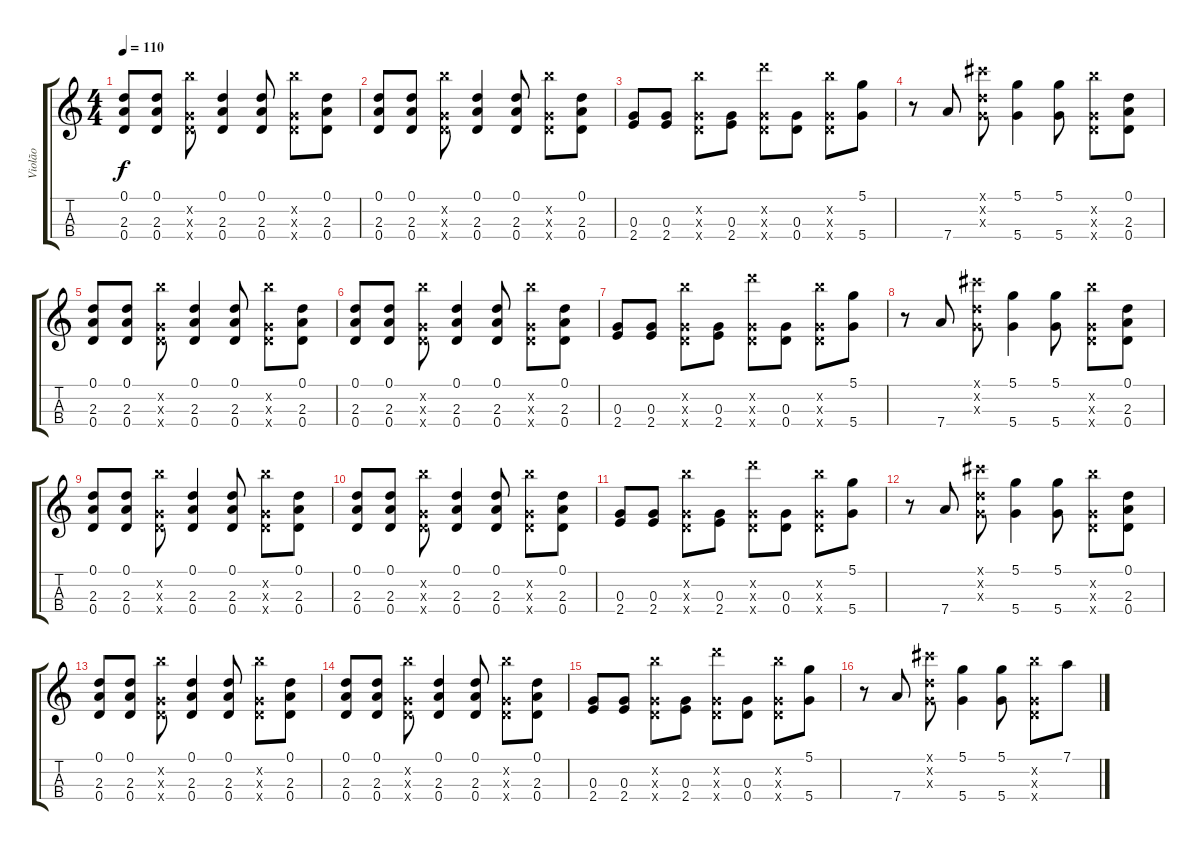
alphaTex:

\track ("Violão" "Violão") {instrument acousticguitarsteel}
\staff {score tabs}
\tuning (D4 B4 G3 D3) {hide}
\ts (4 4)
\tempo 110
\clef g2
\ks c
(0.1 2.3 0.4).8{dy f} (0.1 2.3 0.4).8 (0.2{x} 0.3{x} 0.4{x}).8 (0.1 2.3 0.4).4 (0.1 2.3 0.4).8 (0.2{x} 0.3{x} 0.4{x}).8 (0.1 2.3 0.4).8 |
(0.1 2.3 0.4).8 (0.1 2.3 0.4).8 (0.2{x} 0.3{x} 0.4{x}).8 (0.1 2.3 0.4).4 (0.1 2.3 0.4).8 (0.2{x} 0.3{x} 0.4{x}).8 (0.1 2.3 0.4).8 |
(0.3 2.4).8 (0.3 2.4).8 (0.2{x} 0.3{x} 0.4{x}).8 (0.3 2.4).8 (3.2{x} 0.3{x} 0.4{x}).8 (0.3 0.4).8 (0.2{x} 0.3{x} 0.4{x}).8 (5.1 5.4).8 |
r.8 7.4.8 (0.1{x} 2.2{x} 0.3{x}).8 (5.1 5.4).4 (5.1 5.4).8 (0.2{x} 0.3{x} 0.4{x}).8 (0.1 2.3 0.4).8 |
(0.1 2.3 0.4).8 (0.1 2.3 0.4).8 (0.2{x} 0.3{x} 0.4{x}).8 (0.1 2.3 0.4).4 (0.1 2.3 0.4).8 (0.2{x} 0.3{x} 0.4{x}).8 (0.1 2.3 0.4).8 |
(0.1 2.3 0.4).8 (0.1 2.3 0.4).8 (0.2{x} 0.3{x} 0.4{x}).8 (0.1 2.3 0.4).4 (0.1 2.3 0.4).8 (0.2{x} 0.3{x} 0.4{x}).8 (0.1 2.3 0.4).8 |
(0.3 2.4).8 (0.3 2.4).8 (0.2{x} 0.3{x} 0.4{x}).8 (0.3 2.4).8 (3.2{x} 0.3{x} 0.4{x}).8 (0.3 0.4).8 (0.2{x} 0.3{x} 0.4{x}).8 (5.1 5.4).8 |
r.8 7.4.8 (0.1{x} 2.2{x} 0.3{x}).8 (5.1 5.4).4 (5.1 5.4).8 (0.2{x} 0.3{x} 0.4{x}).8 (0.1 2.3 0.4).8 |
(0.1 2.3 0.4).8 (0.1 2.3 0.4).8 (0.2{x} 0.3{x} 0.4{x}).8 (0.1 2.3 0.4).4 (0.1 2.3 0.4).8 (0.2{x} 0.3{x} 0.4{x}).8 (0.1 2.3 0.4).8 |
(0.1 2.3 0.4).8 (0.1 2.3 0.4).8 (0.2{x} 0.3{x} 0.4{x}).8 (0.1 2.3 0.4).4 (0.1 2.3 0.4).8 (0.2{x} 0.3{x} 0.4{x}).8 (0.1 2.3 0.4).8 |
(0.3 2.4).8 (0.3 2.4).8 (0.2{x} 0.3{x} 0.4{x}).8 (0.3 2.4).8 (3.2{x} 0.3{x} 0.4{x}).8 (0.3 0.4).8 (0.2{x} 0.3{x} 0.4{x}).8 (5.1 5.4).8 |
r.8 7.4.8 (0.1{x} 2.2{x} 0.3{x}).8 (5.1 5.4).4 (5.1 5.4).8 (0.2{x} 0.3{x} 0.4{x}).8 (0.1 2.3 0.4).8 |
(0.1 2.3 0.4).8 (0.1 2.3 0.4).8 (0.2{x} 0.3{x} 0.4{x}).8 (0.1 2.3 0.4).4 (0.1 2.3 0.4).8 (0.2{x} 0.3{x} 0.4{x}).8 (0.1 2.3 0.4).8 |
(0.1 2.3 0.4).8 (0.1 2.3 0.4).8 (0.2{x} 0.3{x} 0.4{x}).8 (0.1 2.3 0.4).4 (0.1 2.3 0.4).8 (0.2{x} 0.3{x} 0.4{x}).8 (0.1 2.3 0.4).8 |
(0.3 2.4).8 (0.3 2.4).8 (0.2{x} 0.3{x} 0.4{x}).8 (0.3 2.4).8 (3.2{x} 0.3{x} 0.4{x}).8 (0.3 0.4).8 (0.2{x} 0.3{x} 0.4{x}).8 (5.1 5.4).8 |
r.8 7.4.8 (0.1{x} 2.2{x} 0.3{x}).8 (5.1 5.4).4 (5.1 5.4).8 (0.2{x} 0.3{x} 0.4{x}).8 7.1.8
